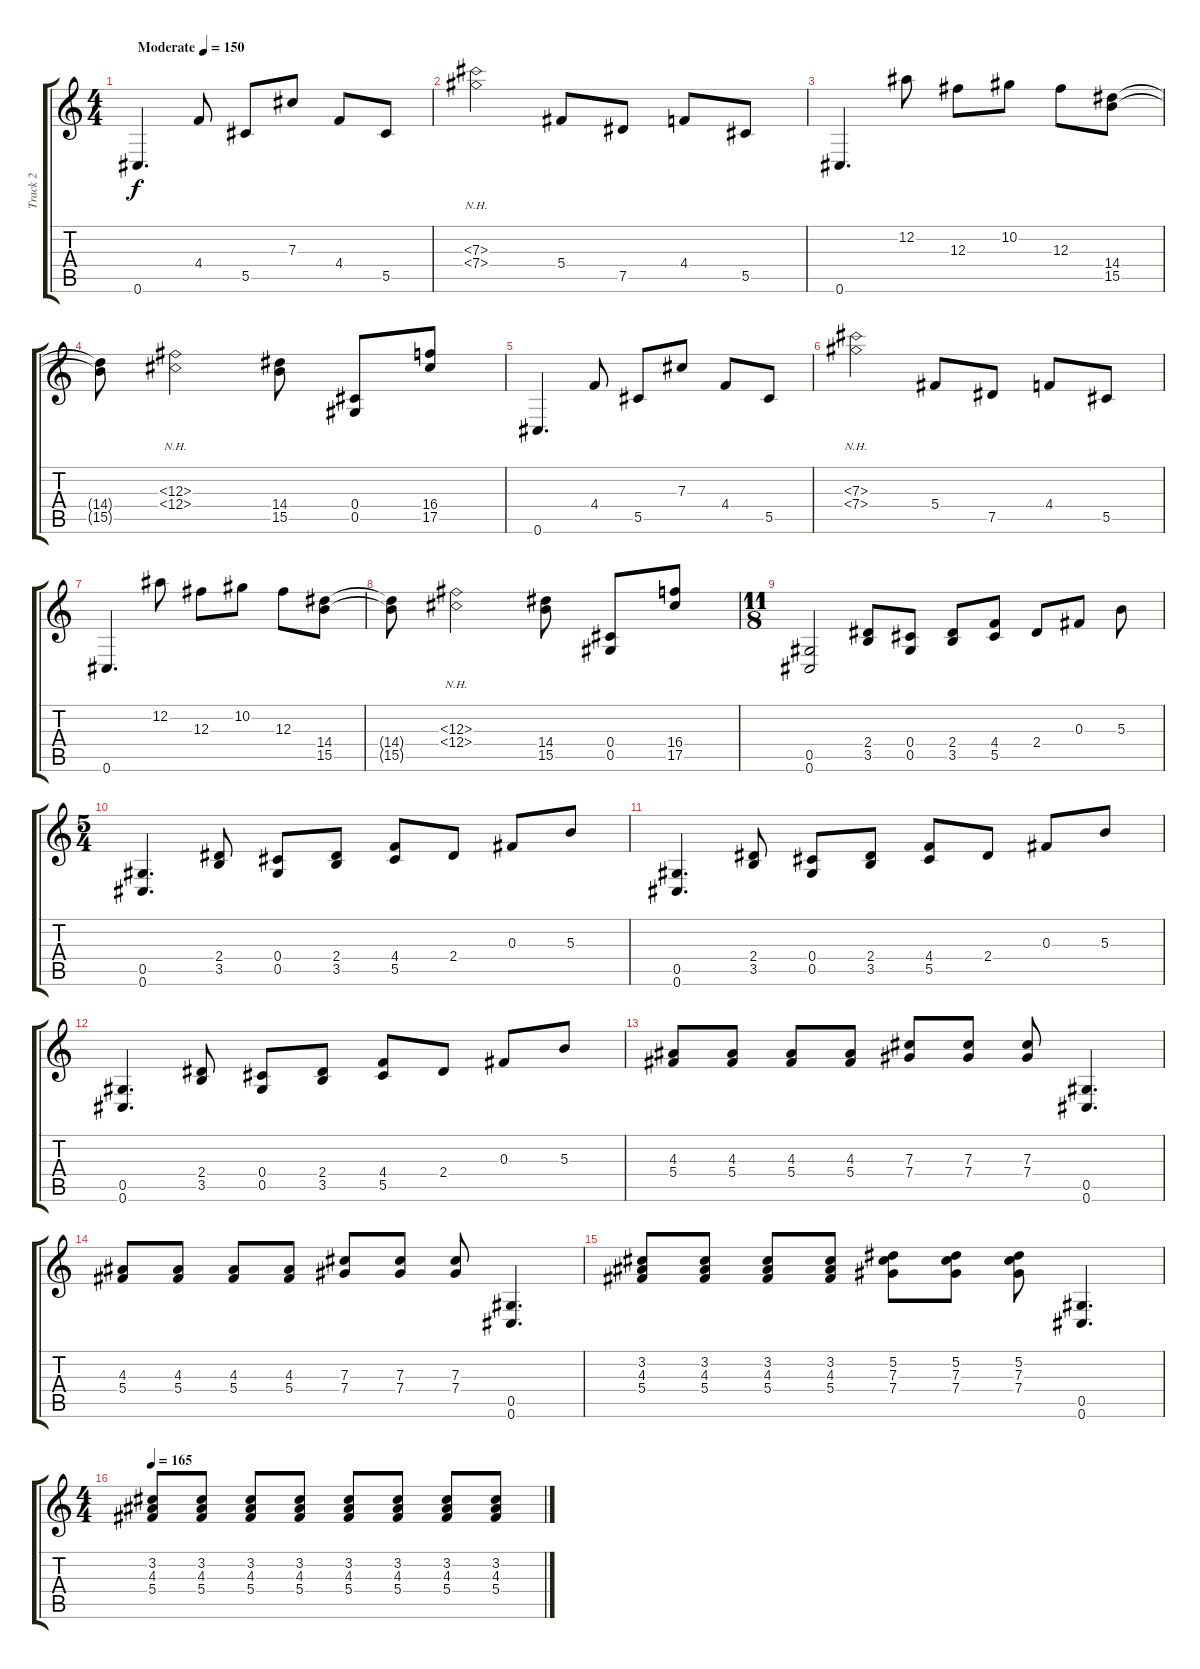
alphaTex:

\track ("Track 2" "Track 2") {instrument overdrivenguitar}
\staff {score tabs}
\tuning (Eb4 Bb3 Gb3 Db3 Ab2 Db2) {hide}
\ts (4 4)
\tempo (150 "Moderate")
\clef g2
\ks c
0.6.4{d dy f volume 16 instrument electricguitarclean} 4.4.8 5.5.8 7.3.8 4.4.8 5.5.8 |
(7.3{nh} 7.4{nh}).2 5.4.8 7.5.8 4.4.8 5.5.8 |
0.6.4{d} 12.2.8 12.3.8 10.2.8 12.3.8 (14.4 15.5).8 |
(14.4{t} 15.5{t}).8 (12.3{nh} 12.4{nh}).2 (14.4 15.5).8 (0.4 0.5).8 (16.4 17.5).8 |
0.6.4{d volume 16 instrument electricguitarclean} 4.4.8 5.5.8 7.3.8 4.4.8 5.5.8 |
(7.3{nh} 7.4{nh}).2 5.4.8 7.5.8 4.4.8 5.5.8 |
0.6.4{d} 12.2.8 12.3.8 10.2.8 12.3.8 (14.4 15.5).8 |
(14.4{t} 15.5{t}).8 (12.3{nh} 12.4{nh}).2 (14.4 15.5).8 (0.4 0.5).8 (16.4 17.5).8 |
\ts (11 8)
(0.5 0.6).2 (2.4 3.5).8 (0.4 0.5).8 (2.4 3.5).8 (4.4 5.5).8 2.4.8 0.3.8 5.3.8 |
\ts (5 4)
(0.5 0.6).4{d} (2.4 3.5).8 (0.4 0.5).8 (2.4 3.5).8 (4.4 5.5).8 2.4.8 0.3.8 5.3.8 |
(0.5 0.6).4{d} (2.4 3.5).8 (0.4 0.5).8 (2.4 3.5).8 (4.4 5.5).8 2.4.8 0.3.8 5.3.8 |
(0.5 0.6).4{d} (2.4 3.5).8 (0.4 0.5).8 (2.4 3.5).8 (4.4 5.5).8 2.4.8 0.3.8 5.3.8 |
(4.3 5.4).8{volume 13 instrument overdrivenguitar} (4.3 5.4).8 (4.3 5.4).8 (4.3 5.4).8 (7.3 7.4).8 (7.3 7.4).8 (7.3 7.4).8 (0.5 0.6).4{d} |
(4.3 5.4).8 (4.3 5.4).8 (4.3 5.4).8 (4.3 5.4).8 (7.3 7.4).8 (7.3 7.4).8 (7.3 7.4).8 (0.5 0.6).4{d} |
(3.2 4.3 5.4).8 (3.2 4.3 5.4).8 (3.2 4.3 5.4).8 (3.2 4.3 5.4).8 (5.2 7.3 7.4).8 (5.2 7.3 7.4).8 (5.2 7.3 7.4).8 (0.5 0.6).4{d} |
\ts (4 4)
\tempo 165
(3.2 4.3 5.4).8 (3.2 4.3 5.4).8 (3.2 4.3 5.4).8 (3.2 4.3 5.4).8 (3.2 4.3 5.4).8 (3.2 4.3 5.4).8 (3.2 4.3 5.4).8 (3.2 4.3 5.4).8
